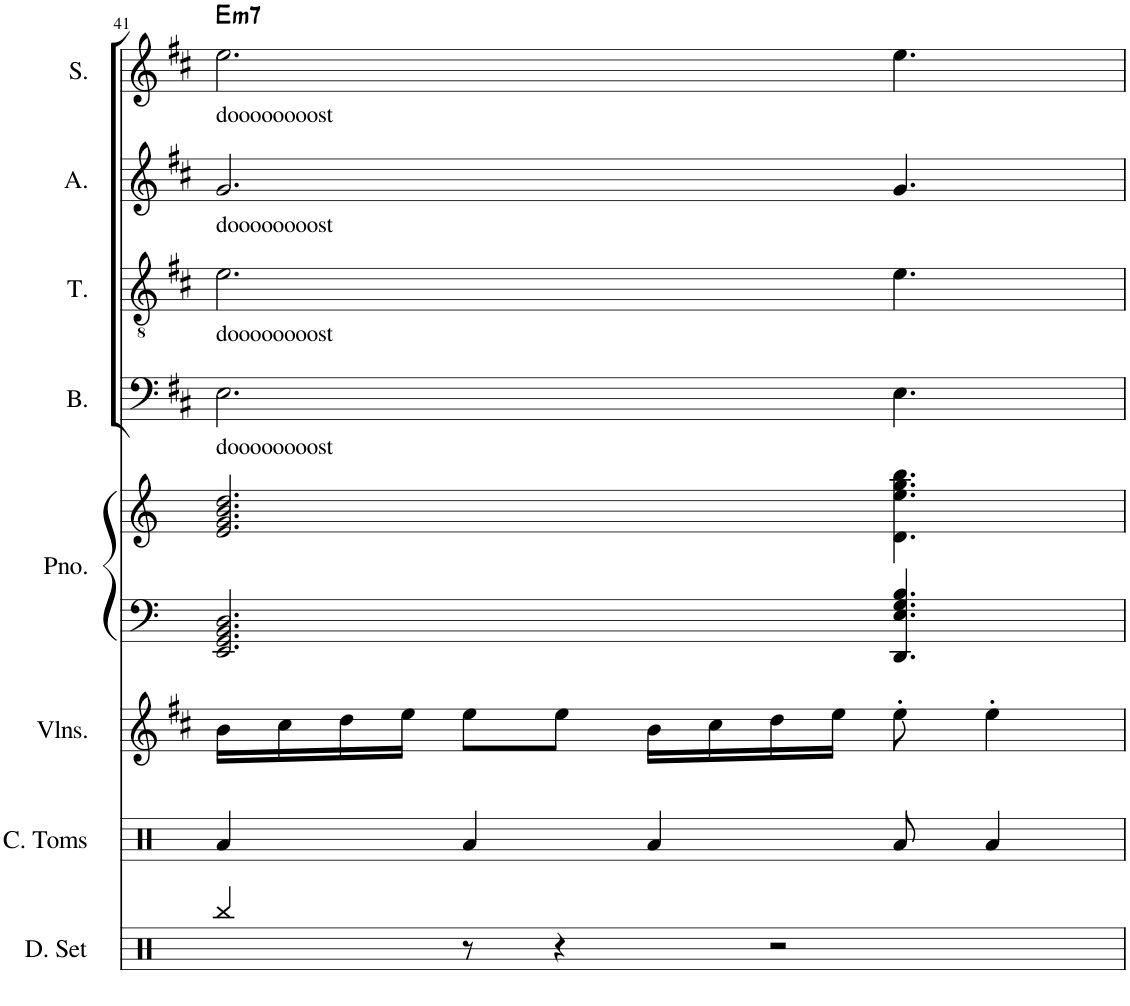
**kern	**kern	**kern	**kern	**kern	**kern	**text	**kern	**text	**kern	**text	**kern	**text	**harte
*part8	*part7	*part6	*part5	*part5	*part4	*part4	*part3	*part3	*part2	*part2	*part1	*part1	*part1
*staff9	*staff8	*staff7	*staff6	*staff5	*staff4	*staff4	*staff3	*staff3	*staff2	*staff2	*staff1	*staff1	*
*I"Drumset	*I"Concert Toms	*I"Kemanlar	*I"Piyano	*	*I"Bass	*	*I"Tenor	*	*I"Alto	*	*I"Soprano	*	*
*I'D. Set	*I'C. Toms	*	*I'Pno.	*	*I'B.	*	*I'T.	*	*I'A.	*	*I'S.	*	*
!!LO:PB:g=z
*clefX	*clefX	*clefG2	*clefF4	*clefG2	*clefF4	*	*clefGv2	*	*clefG2	*	*clefG2	*	*
*k[]	*k[]	*k[f#c#]	*k[]	*k[]	*k[f#c#]	*	*k[f#c#]	*	*k[f#c#]	*	*k[f#c#]	*	*
*M9/8	*M9/8	*M9/8	*M9/8	*M9/8	*M9/8	*	*M9/8	*	*M9/8	*	*M9/8	*	*
=41	=41	=41	=41	=41	=41	=41	=41	=41	=41	=41	=41	=41	=41
!	!	!	!	!	!	!LO:LY:b	!	!LO:LY:b	!	!LO:LY:b	!	!LO:LY:b	!LO:H:kt=m7
4Rbb/	4Ra/	16b\LL	2.EE/ 2.GG/ 2.BB/ 2.D/	2.e/ 2.g/ 2.b/ 2.dd/	2.E\	doooooooost	2.e\	doooooooost	2.g/	doooooooost	2.ee\	doooooooost	E:min7
.	.	16cc#\	.	.	.	.	.	.	.	.	.	.	.
.	.	16dd\	.	.	.	.	.	.	.	.	.	.	.
.	.	16ee\JJ	.	.	.	.	.	.	.	.	.	.	.
8r	4Ra/	8ee\L	.	.	.	.	.	.	.	.	.	.	.
4r	.	8ee\J	.	.	.	.	.	.	.	.	.	.	.
.	4Ra/	16b\LL	.	.	.	.	.	.	.	.	.	.	.
.	.	16cc#\	.	.	.	.	.	.	.	.	.	.	.
2r	.	16dd\	.	.	.	.	.	.	.	.	.	.	.
.	.	16ee\JJ	.	.	.	.	.	.	.	.	.	.	.
.	8Ra/	8ee'\	4.DD/ 4.E/ 4.G/ 4.B/	4.d\ 4.ee\ 4.gg\ 4.bb\	4.E\	.	4.e\	.	4.g/	.	4.ee\	.	.
.	4Ra/	4ee'\	.	.	.	.	.	.	.	.	.	.	.
=	=	=	=	=	=	=	=	=	=	=	=	=	=
*-	*-	*-	*-	*-	*-	*-	*-	*-	*-	*-	*-	*-	*-
